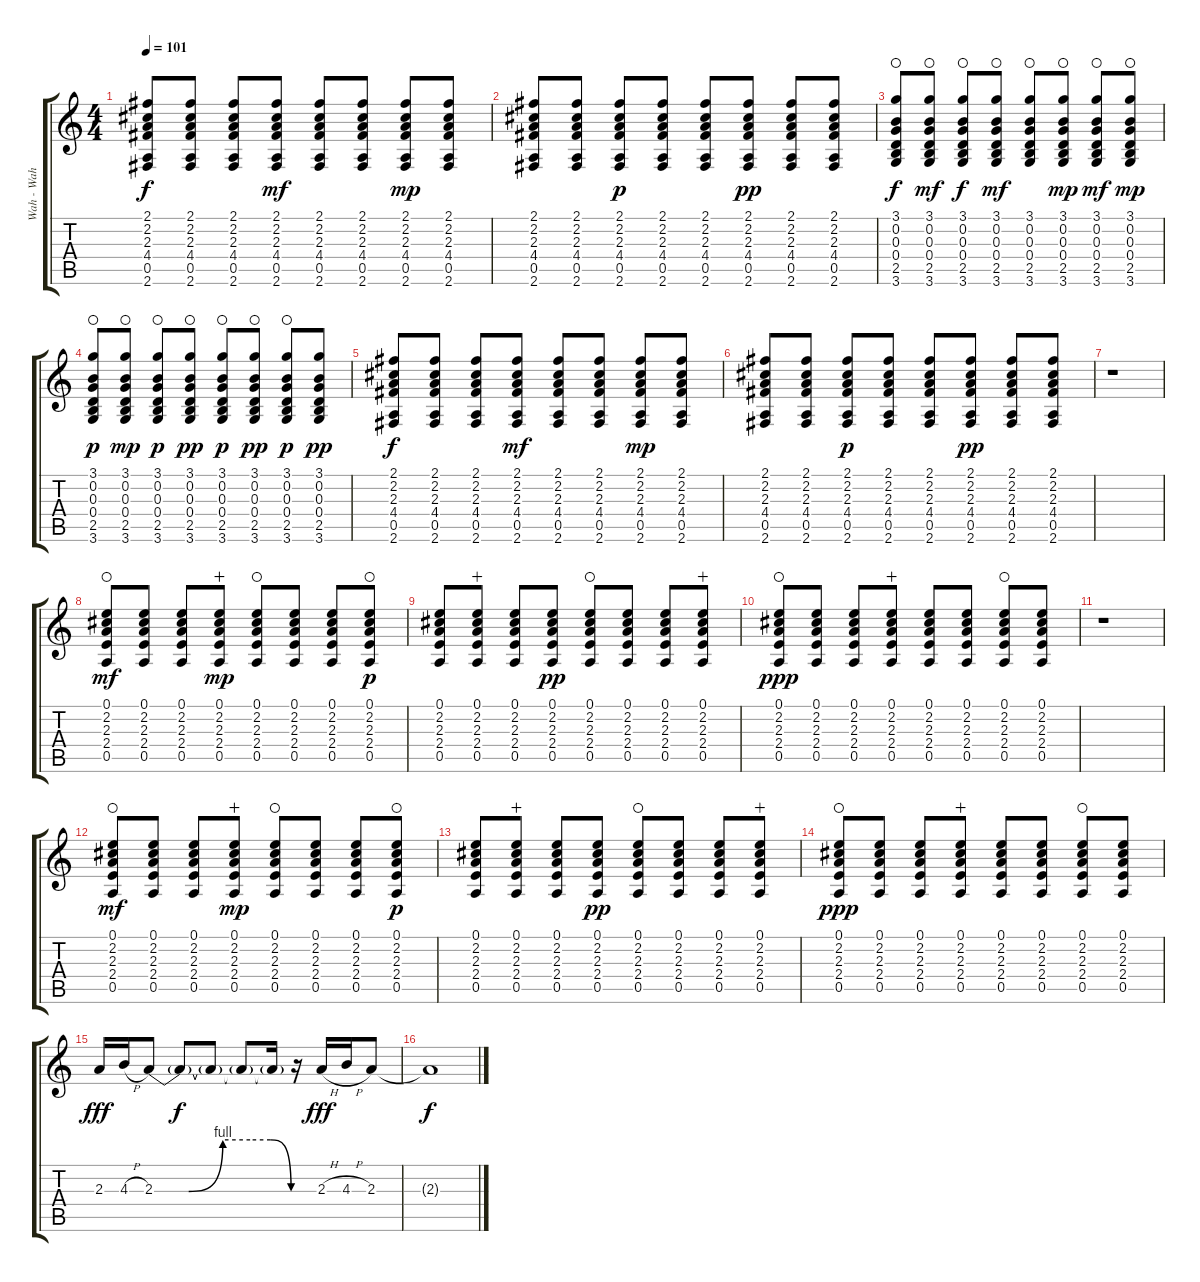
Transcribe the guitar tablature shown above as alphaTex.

\track ("Wah - Wah" "Wah - Wah") {instrument overdrivenguitar}
\staff {score tabs}
\tuning (E4 B3 G3 D3 A2 E2) {hide}
\ts (4 4)
\tempo 101
\clef g2
\ks c
(2.1 2.2 2.3 4.4 0.5 2.6).8{dy f} (2.1 2.2 2.3 4.4 0.5 2.6).8 (2.1 2.2 2.3 4.4 0.5 2.6).8 (2.1 2.2 2.3 4.4 0.5 2.6).8{dy mf} (2.1 2.2 2.3 4.4 0.5 2.6).8 (2.1 2.2 2.3 4.4 0.5 2.6).8 (2.1 2.2 2.3 4.4 0.5 2.6).8{dy mp} (2.1 2.2 2.3 4.4 0.5 2.6).8 |
(2.1 2.2 2.3 4.4 0.5 2.6).8 (2.1 2.2 2.3 4.4 0.5 2.6).8 (2.1 2.2 2.3 4.4 0.5 2.6).8{dy p} (2.1 2.2 2.3 4.4 0.5 2.6).8 (2.1 2.2 2.3 4.4 0.5 2.6).8 (2.1 2.2 2.3 4.4 0.5 2.6).8{dy pp} (2.1 2.2 2.3 4.4 0.5 2.6).8 (2.1 2.2 2.3 4.4 0.5 2.6).8 |
(3.1 0.2 0.3 0.4 2.5 3.6).8{dy f waho} (3.1 0.2 0.3 0.4 2.5 3.6).8{dy mf waho} (3.1 0.2 0.3 0.4 2.5 3.6).8{dy f waho} (3.1 0.2 0.3 0.4 2.5 3.6).8{dy mf waho} (3.1 0.2 0.3 0.4 2.5 3.6).8{waho} (3.1 0.2 0.3 0.4 2.5 3.6).8{dy mp waho} (3.1 0.2 0.3 0.4 2.5 3.6).8{dy mf waho} (3.1 0.2 0.3 0.4 2.5 3.6).8{dy mp waho} |
(3.1 0.2 0.3 0.4 2.5 3.6).8{dy p waho} (3.1 0.2 0.3 0.4 2.5 3.6).8{dy mp waho} (3.1 0.2 0.3 0.4 2.5 3.6).8{dy p waho} (3.1 0.2 0.3 0.4 2.5 3.6).8{dy pp waho} (3.1 0.2 0.3 0.4 2.5 3.6).8{dy p waho} (3.1 0.2 0.3 0.4 2.5 3.6).8{dy pp waho} (3.1 0.2 0.3 0.4 2.5 3.6).8{dy p waho} (3.1 0.2 0.3 0.4 2.5 3.6).8{dy pp} |
(2.1 2.2 2.3 4.4 0.5 2.6).8{dy f} (2.1 2.2 2.3 4.4 0.5 2.6).8 (2.1 2.2 2.3 4.4 0.5 2.6).8 (2.1 2.2 2.3 4.4 0.5 2.6).8{dy mf} (2.1 2.2 2.3 4.4 0.5 2.6).8 (2.1 2.2 2.3 4.4 0.5 2.6).8 (2.1 2.2 2.3 4.4 0.5 2.6).8{dy mp} (2.1 2.2 2.3 4.4 0.5 2.6).8 |
(2.1 2.2 2.3 4.4 0.5 2.6).8 (2.1 2.2 2.3 4.4 0.5 2.6).8 (2.1 2.2 2.3 4.4 0.5 2.6).8{dy p} (2.1 2.2 2.3 4.4 0.5 2.6).8 (2.1 2.2 2.3 4.4 0.5 2.6).8 (2.1 2.2 2.3 4.4 0.5 2.6).8{dy pp} (2.1 2.2 2.3 4.4 0.5 2.6).8 (2.1 2.2 2.3 4.4 0.5 2.6).8 |
r.1 |
(0.1 2.2 2.3 2.4 0.5).8{dy mf waho} (0.1 2.2 2.3 2.4 0.5).8 (0.1 2.2 2.3 2.4 0.5).8 (0.1 2.2 2.3 2.4 0.5).8{dy mp wahc} (0.1 2.2 2.3 2.4 0.5).8{waho} (0.1 2.2 2.3 2.4 0.5).8 (0.1 2.2 2.3 2.4 0.5).8 (0.1 2.2 2.3 2.4 0.5).8{dy p waho} |
(0.1 2.2 2.3 2.4 0.5).8 (0.1 2.2 2.3 2.4 0.5).8{wahc} (0.1 2.2 2.3 2.4 0.5).8 (0.1 2.2 2.3 2.4 0.5).8{dy pp} (0.1 2.2 2.3 2.4 0.5).8{waho} (0.1 2.2 2.3 2.4 0.5).8 (0.1 2.2 2.3 2.4 0.5).8 (0.1 2.2 2.3 2.4 0.5).8{wahc} |
(0.1 2.2 2.3 2.4 0.5).8{dy ppp waho} (0.1 2.2 2.3 2.4 0.5).8 (0.1 2.2 2.3 2.4 0.5).8 (0.1 2.2 2.3 2.4 0.5).8{wahc} (0.1 2.2 2.3 2.4 0.5).8 (0.1 2.2 2.3 2.4 0.5).8 (0.1 2.2 2.3 2.4 0.5).8{waho} (0.1 2.2 2.3 2.4 0.5).8 |
r.1 |
(0.1 2.2 2.3 2.4 0.5).8{dy mf waho} (0.1 2.2 2.3 2.4 0.5).8 (0.1 2.2 2.3 2.4 0.5).8 (0.1 2.2 2.3 2.4 0.5).8{dy mp wahc} (0.1 2.2 2.3 2.4 0.5).8{waho} (0.1 2.2 2.3 2.4 0.5).8 (0.1 2.2 2.3 2.4 0.5).8 (0.1 2.2 2.3 2.4 0.5).8{dy p waho} |
(0.1 2.2 2.3 2.4 0.5).8 (0.1 2.2 2.3 2.4 0.5).8{wahc} (0.1 2.2 2.3 2.4 0.5).8 (0.1 2.2 2.3 2.4 0.5).8{dy pp} (0.1 2.2 2.3 2.4 0.5).8{waho} (0.1 2.2 2.3 2.4 0.5).8 (0.1 2.2 2.3 2.4 0.5).8 (0.1 2.2 2.3 2.4 0.5).8{wahc} |
(0.1 2.2 2.3 2.4 0.5).8{dy ppp waho} (0.1 2.2 2.3 2.4 0.5).8 (0.1 2.2 2.3 2.4 0.5).8 (0.1 2.2 2.3 2.4 0.5).8{wahc} (0.1 2.2 2.3 2.4 0.5).8 (0.1 2.2 2.3 2.4 0.5).8 (0.1 2.2 2.3 2.4 0.5).8{waho} (0.1 2.2 2.3 2.4 0.5).8 |
2.3.16{dy fff} 4.3{h}.16 2.3{be (custom 0 0 15 0 30 4 42 4 51 4 60 0)}.8 2.3{t}.8{dy f} 2.3{t}.8 2.3{t}.8 2.3{t}.16 r.16 2.3{h}.16{dy fff} 4.3{h}.16 2.3.8 |
2.3{t}.1{dy f}
